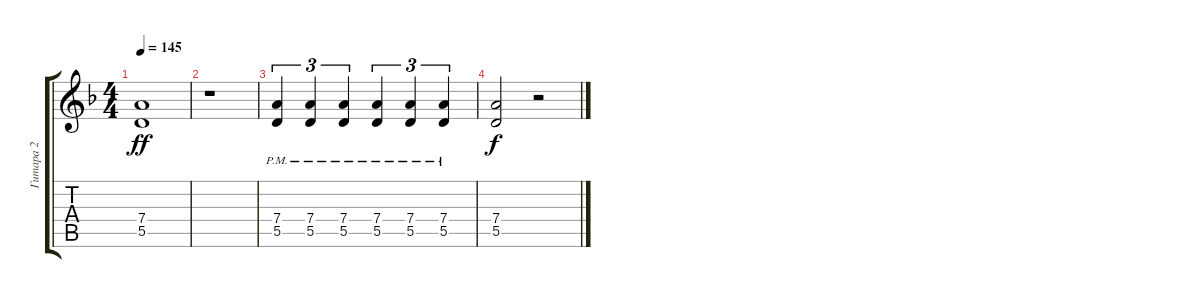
\track ("Гитара 2" "Гитара 2") {instrument distortionguitar}
\staff {score tabs}
\tuning (E4 B3 G3 D3 A2 E2) {hide}
\ts (4 4)
\tempo 145
\clef g2
\ks dminor
(7.4 5.5).1{dy ff} |
r.1 |
(7.4{pm} 5.5{pm}).4{tu (3 2)} (7.4{pm} 5.5{pm}).4{tu (3 2)} (7.4{pm} 5.5{pm}).4{tu (3 2)} (7.4{pm} 5.5{pm}).4{tu (3 2)} (7.4{pm} 5.5{pm}).4{tu (3 2)} (7.4{pm} 5.5{pm}).4{tu (3 2)} |
(7.4 5.5).2{dy f} r.2
